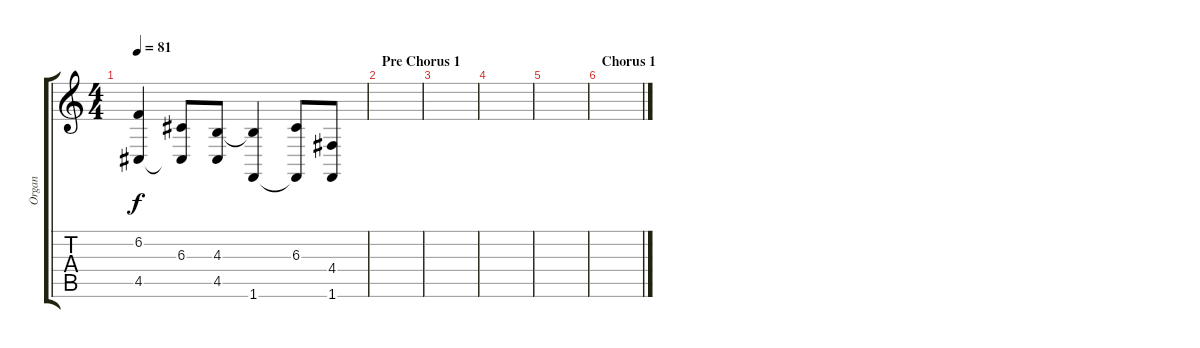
\track ("Organ" "Organ") {instrument electricpiano1}
\staff {score tabs}
\tuning (E4 B3 G3 D3 A2 E2) {hide}
\ts (4 4)
\tempo 81
\clef g2
\ks c
(6.2{t} 4.5).4{dy f} (6.3 4.5{t}).8 (4.3 4.5).8 (4.3{t} 1.6).4 (6.3 1.6{t}).8 (4.4 1.6).8 |
\section ("" "Pre Chorus 1")
|
|
|
|
\section ("" "Chorus 1")
